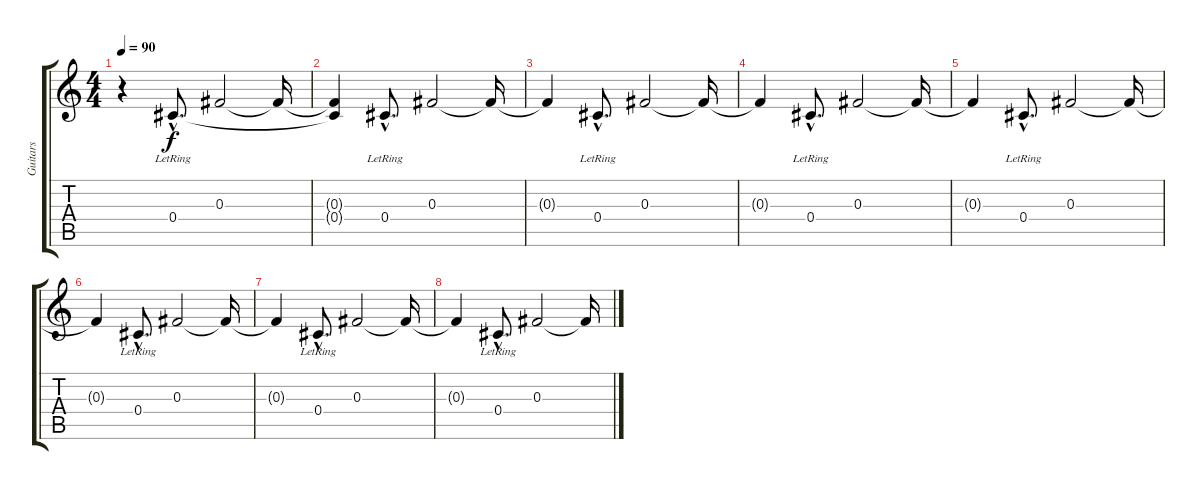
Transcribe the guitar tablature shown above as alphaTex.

\track ("Guitars" "Guitars") {instrument overdrivenguitar}
\staff {score tabs}
\tuning (Eb4 Bb3 Gb3 Db3 Ab2 Eb2) {hide}
\ts (4 4)
\tempo 90
\clef g2
\ks c
r.4{dy f} 0.4{hac lr}.8{d} 0.3.2 0.3{t}.16 |
(0.3{t} 0.4{t}).4 0.4{hac lr}.8{d} 0.3.2 0.3{t}.16 |
0.3{t}.4 0.4{hac lr}.8{d} 0.3.2 0.3{t}.16 |
0.3{t}.4 0.4{hac lr}.8{d} 0.3.2 0.3{t}.16 |
0.3{t}.4 0.4{hac lr}.8{d} 0.3.2 0.3{t}.16 |
0.3{t}.4 0.4{hac lr}.8{d} 0.3.2 0.3{t}.16 |
0.3{t}.4 0.4{hac lr}.8{d} 0.3.2 0.3{t}.16 |
0.3{t}.4 0.4{hac lr}.8{d} 0.3.2 0.3{t}.16
